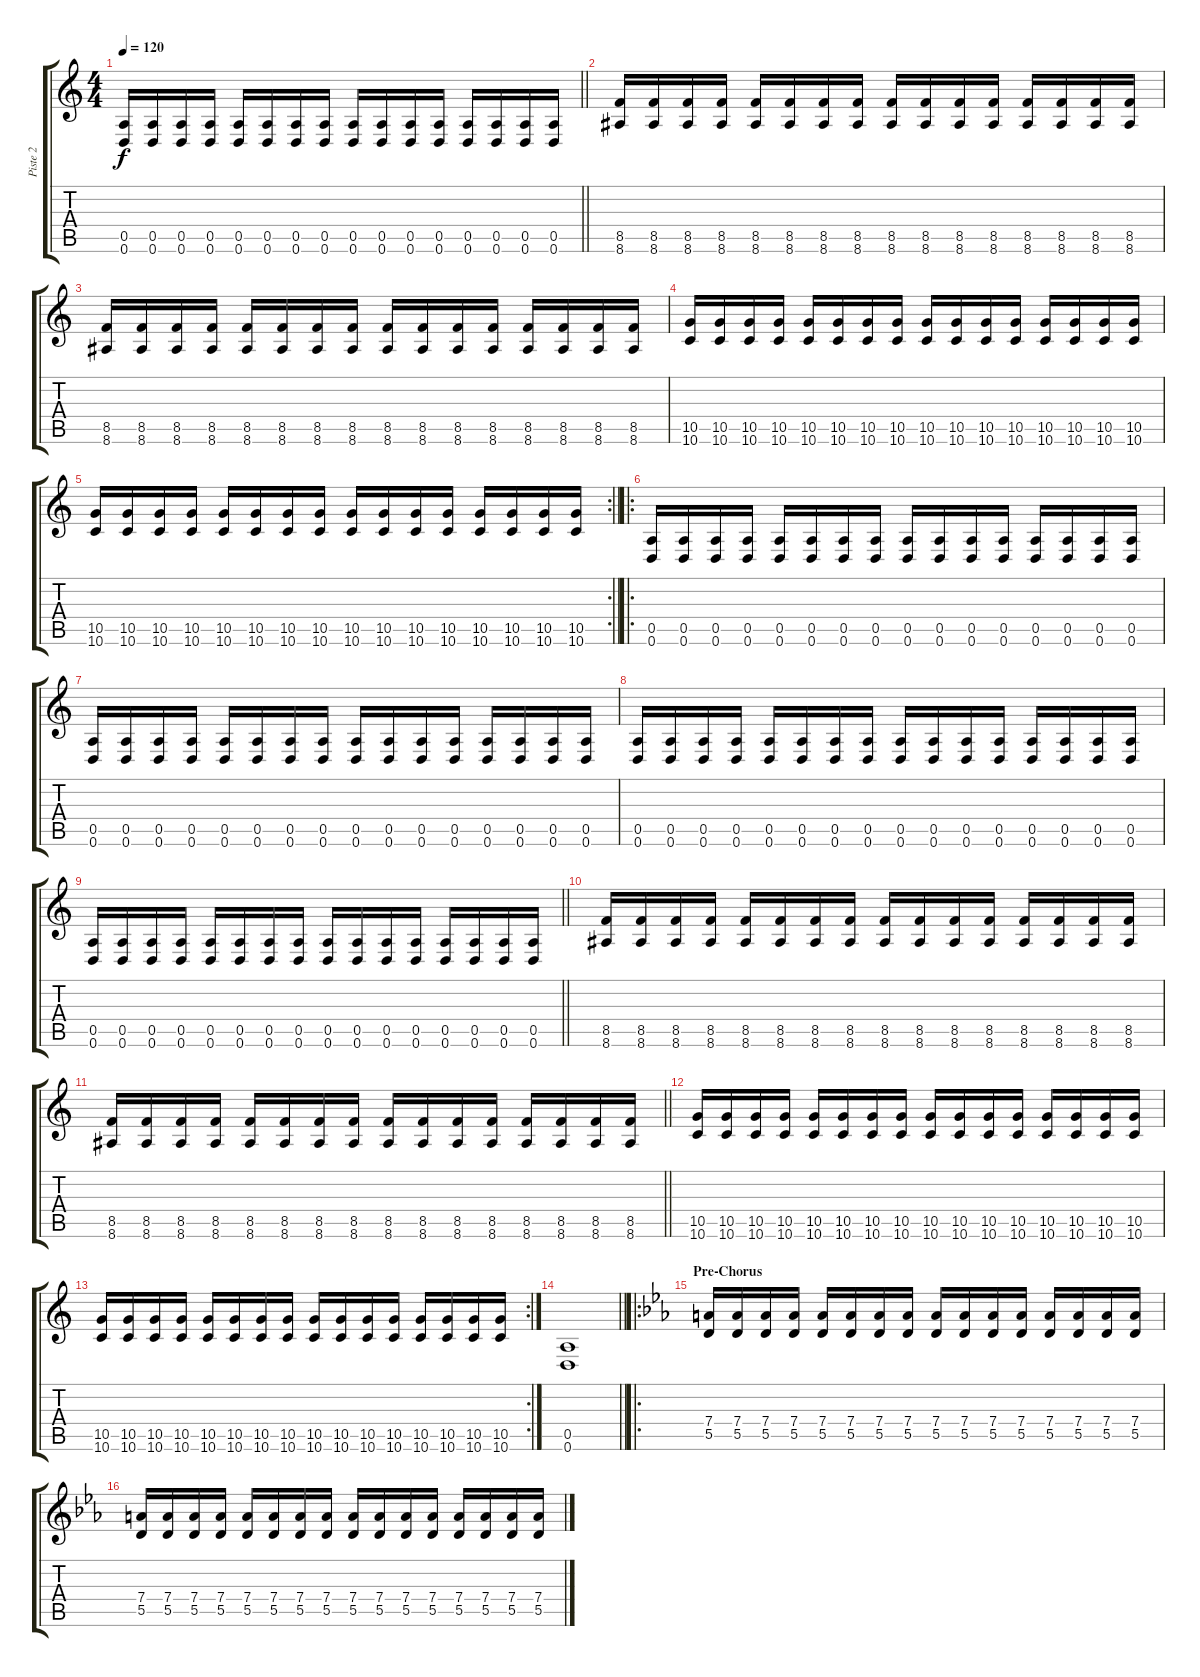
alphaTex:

\track ("Piste 2" "Piste 2") {instrument distortionguitar}
\staff {score tabs}
\tuning (E4 B3 G3 D3 A2 D2) {hide}
\ts (4 4)
\tempo 120
\clef g2
\barLineRight lightlight
\ks c
(0.5 0.6).16{dy f} (0.5 0.6).16 (0.5 0.6).16 (0.5 0.6).16 (0.5 0.6).16 (0.5 0.6).16 (0.5 0.6).16 (0.5 0.6).16 (0.5 0.6).16 (0.5 0.6).16 (0.5 0.6).16 (0.5 0.6).16 (0.5 0.6).16 (0.5 0.6).16 (0.5 0.6).16 (0.5 0.6).16 |
(8.5 8.6).16 (8.5 8.6).16 (8.5 8.6).16 (8.5 8.6).16 (8.5 8.6).16 (8.5 8.6).16 (8.5 8.6).16 (8.5 8.6).16 (8.5 8.6).16 (8.5 8.6).16 (8.5 8.6).16 (8.5 8.6).16 (8.5 8.6).16 (8.5 8.6).16 (8.5 8.6).16 (8.5 8.6).16 |
(8.5 8.6).16 (8.5 8.6).16 (8.5 8.6).16 (8.5 8.6).16 (8.5 8.6).16 (8.5 8.6).16 (8.5 8.6).16 (8.5 8.6).16 (8.5 8.6).16 (8.5 8.6).16 (8.5 8.6).16 (8.5 8.6).16 (8.5 8.6).16 (8.5 8.6).16 (8.5 8.6).16 (8.5 8.6).16 |
(10.5 10.6).16 (10.5 10.6).16 (10.5 10.6).16 (10.5 10.6).16 (10.5 10.6).16 (10.5 10.6).16 (10.5 10.6).16 (10.5 10.6).16 (10.5 10.6).16 (10.5 10.6).16 (10.5 10.6).16 (10.5 10.6).16 (10.5 10.6).16 (10.5 10.6).16 (10.5 10.6).16 (10.5 10.6).16 |
\rc 2
\barLineRight lightlight
(10.5 10.6).16 (10.5 10.6).16 (10.5 10.6).16 (10.5 10.6).16 (10.5 10.6).16 (10.5 10.6).16 (10.5 10.6).16 (10.5 10.6).16 (10.5 10.6).16 (10.5 10.6).16 (10.5 10.6).16 (10.5 10.6).16 (10.5 10.6).16 (10.5 10.6).16 (10.5 10.6).16 (10.5 10.6).16 |
\ro
(0.5 0.6).16 (0.5 0.6).16 (0.5 0.6).16 (0.5 0.6).16 (0.5 0.6).16 (0.5 0.6).16 (0.5 0.6).16 (0.5 0.6).16 (0.5 0.6).16 (0.5 0.6).16 (0.5 0.6).16 (0.5 0.6).16 (0.5 0.6).16 (0.5 0.6).16 (0.5 0.6).16 (0.5 0.6).16 |
(0.5 0.6).16 (0.5 0.6).16 (0.5 0.6).16 (0.5 0.6).16 (0.5 0.6).16 (0.5 0.6).16 (0.5 0.6).16 (0.5 0.6).16 (0.5 0.6).16 (0.5 0.6).16 (0.5 0.6).16 (0.5 0.6).16 (0.5 0.6).16 (0.5 0.6).16 (0.5 0.6).16 (0.5 0.6).16 |
(0.5 0.6).16 (0.5 0.6).16 (0.5 0.6).16 (0.5 0.6).16 (0.5 0.6).16 (0.5 0.6).16 (0.5 0.6).16 (0.5 0.6).16 (0.5 0.6).16 (0.5 0.6).16 (0.5 0.6).16 (0.5 0.6).16 (0.5 0.6).16 (0.5 0.6).16 (0.5 0.6).16 (0.5 0.6).16 |
\barLineRight lightlight
(0.5 0.6).16 (0.5 0.6).16 (0.5 0.6).16 (0.5 0.6).16 (0.5 0.6).16 (0.5 0.6).16 (0.5 0.6).16 (0.5 0.6).16 (0.5 0.6).16 (0.5 0.6).16 (0.5 0.6).16 (0.5 0.6).16 (0.5 0.6).16 (0.5 0.6).16 (0.5 0.6).16 (0.5 0.6).16 |
(8.5 8.6).16 (8.5 8.6).16 (8.5 8.6).16 (8.5 8.6).16 (8.5 8.6).16 (8.5 8.6).16 (8.5 8.6).16 (8.5 8.6).16 (8.5 8.6).16 (8.5 8.6).16 (8.5 8.6).16 (8.5 8.6).16 (8.5 8.6).16 (8.5 8.6).16 (8.5 8.6).16 (8.5 8.6).16 |
\barLineRight lightlight
(8.5 8.6).16 (8.5 8.6).16 (8.5 8.6).16 (8.5 8.6).16 (8.5 8.6).16 (8.5 8.6).16 (8.5 8.6).16 (8.5 8.6).16 (8.5 8.6).16 (8.5 8.6).16 (8.5 8.6).16 (8.5 8.6).16 (8.5 8.6).16 (8.5 8.6).16 (8.5 8.6).16 (8.5 8.6).16 |
(10.5 10.6).16 (10.5 10.6).16 (10.5 10.6).16 (10.5 10.6).16 (10.5 10.6).16 (10.5 10.6).16 (10.5 10.6).16 (10.5 10.6).16 (10.5 10.6).16 (10.5 10.6).16 (10.5 10.6).16 (10.5 10.6).16 (10.5 10.6).16 (10.5 10.6).16 (10.5 10.6).16 (10.5 10.6).16 |
\rc 2
(10.5 10.6).16 (10.5 10.6).16 (10.5 10.6).16 (10.5 10.6).16 (10.5 10.6).16 (10.5 10.6).16 (10.5 10.6).16 (10.5 10.6).16 (10.5 10.6).16 (10.5 10.6).16 (10.5 10.6).16 (10.5 10.6).16 (10.5 10.6).16 (10.5 10.6).16 (10.5 10.6).16 (10.5 10.6).16 |
\barLineRight lightlight
(0.5 0.6).1 |
\ro
\section ("" "Pre-Chorus")
\ks eb
(7.4 5.5).16 (7.4 5.5).16 (7.4 5.5).16 (7.4 5.5).16 (7.4 5.5).16 (7.4 5.5).16 (7.4 5.5).16 (7.4 5.5).16 (7.4 5.5).16 (7.4 5.5).16 (7.4 5.5).16 (7.4 5.5).16 (7.4 5.5).16 (7.4 5.5).16 (7.4 5.5).16 (7.4 5.5).16 |
(7.4 5.5).16 (7.4 5.5).16 (7.4 5.5).16 (7.4 5.5).16 (7.4 5.5).16 (7.4 5.5).16 (7.4 5.5).16 (7.4 5.5).16 (7.4 5.5).16 (7.4 5.5).16 (7.4 5.5).16 (7.4 5.5).16 (7.4 5.5).16 (7.4 5.5).16 (7.4 5.5).16 (7.4 5.5).16
